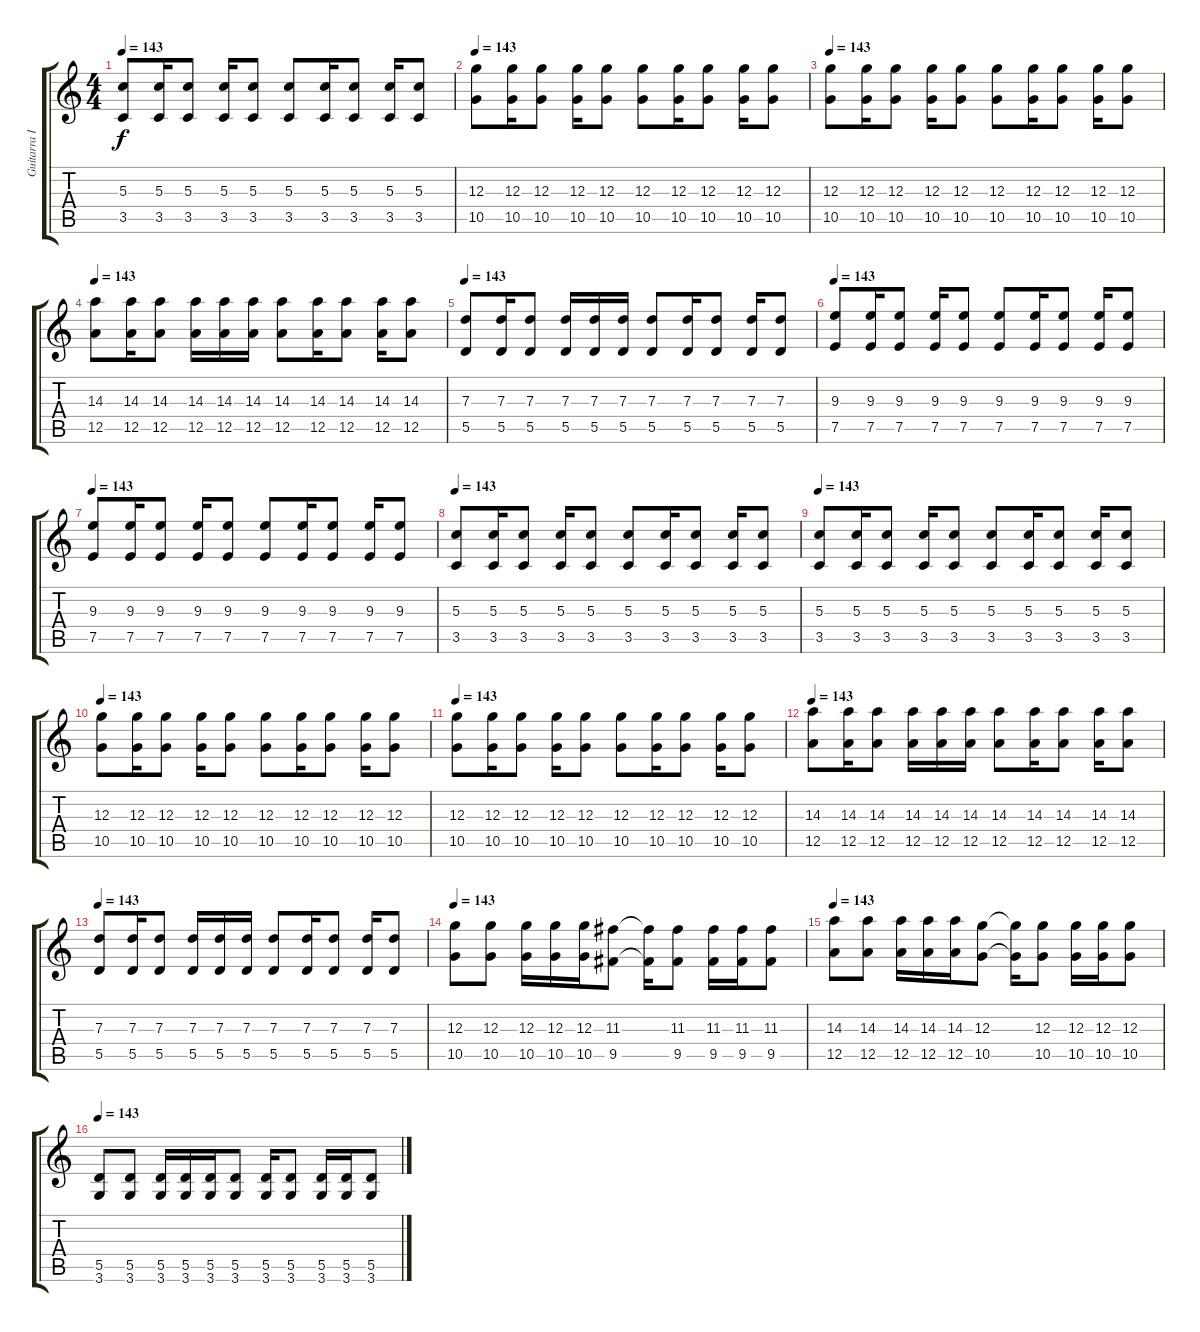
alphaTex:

\track ("Guitarra II" "Guitarra I") {instrument distortionguitar}
\staff {score tabs}
\tuning (E4 B3 G3 D3 A2 E2) {hide}
\ts (4 4)
\tempo 143
\clef g2
\ks c
(5.3 3.5).8{dy f} (5.3 3.5).16 (5.3 3.5).8 (5.3 3.5).16 (5.3 3.5).8 (5.3 3.5).8 (5.3 3.5).16 (5.3 3.5).8 (5.3 3.5).16 (5.3 3.5).8 |
\tempo 143
(12.3 10.5).8 (12.3 10.5).16 (12.3 10.5).8 (12.3 10.5).16 (12.3 10.5).8 (12.3 10.5).8 (12.3 10.5).16 (12.3 10.5).8 (12.3 10.5).16 (12.3 10.5).8 |
\tempo 143
(12.3 10.5).8 (12.3 10.5).16 (12.3 10.5).8 (12.3 10.5).16 (12.3 10.5).8 (12.3 10.5).8 (12.3 10.5).16 (12.3 10.5).8 (12.3 10.5).16 (12.3 10.5).8 |
\tempo 143
(14.3 12.5).8 (14.3 12.5).16 (14.3 12.5).8 (14.3 12.5).16 (14.3 12.5).16 (14.3 12.5).16 (14.3 12.5).8 (14.3 12.5).16 (14.3 12.5).8 (14.3 12.5).16 (14.3 12.5).8 |
\tempo 143
(7.3 5.5).8 (7.3 5.5).16 (7.3 5.5).8 (7.3 5.5).16 (7.3 5.5).16 (7.3 5.5).16 (7.3 5.5).8 (7.3 5.5).16 (7.3 5.5).8 (7.3 5.5).16 (7.3 5.5).8 |
\tempo 143
(9.3 7.5).8 (9.3 7.5).16 (9.3 7.5).8 (9.3 7.5).16 (9.3 7.5).8 (9.3 7.5).8 (9.3 7.5).16 (9.3 7.5).8 (9.3 7.5).16 (9.3 7.5).8 |
\tempo 143
(9.3 7.5).8 (9.3 7.5).16 (9.3 7.5).8 (9.3 7.5).16 (9.3 7.5).8 (9.3 7.5).8 (9.3 7.5).16 (9.3 7.5).8 (9.3 7.5).16 (9.3 7.5).8 |
\tempo 143
(5.3 3.5).8 (5.3 3.5).16 (5.3 3.5).8 (5.3 3.5).16 (5.3 3.5).8 (5.3 3.5).8 (5.3 3.5).16 (5.3 3.5).8 (5.3 3.5).16 (5.3 3.5).8 |
\tempo 143
(5.3 3.5).8 (5.3 3.5).16 (5.3 3.5).8 (5.3 3.5).16 (5.3 3.5).8 (5.3 3.5).8 (5.3 3.5).16 (5.3 3.5).8 (5.3 3.5).16 (5.3 3.5).8 |
\tempo 143
(12.3 10.5).8 (12.3 10.5).16 (12.3 10.5).8 (12.3 10.5).16 (12.3 10.5).8 (12.3 10.5).8 (12.3 10.5).16 (12.3 10.5).8 (12.3 10.5).16 (12.3 10.5).8 |
\tempo 143
(12.3 10.5).8 (12.3 10.5).16 (12.3 10.5).8 (12.3 10.5).16 (12.3 10.5).8 (12.3 10.5).8 (12.3 10.5).16 (12.3 10.5).8 (12.3 10.5).16 (12.3 10.5).8 |
\tempo 143
(14.3 12.5).8 (14.3 12.5).16 (14.3 12.5).8 (14.3 12.5).16 (14.3 12.5).16 (14.3 12.5).16 (14.3 12.5).8 (14.3 12.5).16 (14.3 12.5).8 (14.3 12.5).16 (14.3 12.5).8 |
\tempo 143
(7.3 5.5).8 (7.3 5.5).16 (7.3 5.5).8 (7.3 5.5).16 (7.3 5.5).16 (7.3 5.5).16 (7.3 5.5).8 (7.3 5.5).16 (7.3 5.5).8 (7.3 5.5).16 (7.3 5.5).8 |
\tempo 143
(12.3 10.5).8 (12.3 10.5).8 (12.3 10.5).16 (12.3 10.5).16 (12.3 10.5).16 (11.3 9.5).8 (11.3{t} 9.5{t}).16 (11.3 9.5).8 (11.3 9.5).16 (11.3 9.5).16 (11.3 9.5).8 |
\tempo 143
(14.3 12.5).8 (14.3 12.5).8 (14.3 12.5).16 (14.3 12.5).16 (14.3 12.5).16 (12.3 10.5).8 (12.3{t} 10.5{t}).16 (12.3 10.5).8 (12.3 10.5).16 (12.3 10.5).16 (12.3 10.5).8 |
\tempo 143
(5.5 3.6).8 (5.5 3.6).8 (5.5 3.6).16 (5.5 3.6).16 (5.5 3.6).16 (5.5 3.6).8 (5.5 3.6).16 (5.5 3.6).8 (5.5 3.6).16 (5.5 3.6).16 (5.5 3.6).8
